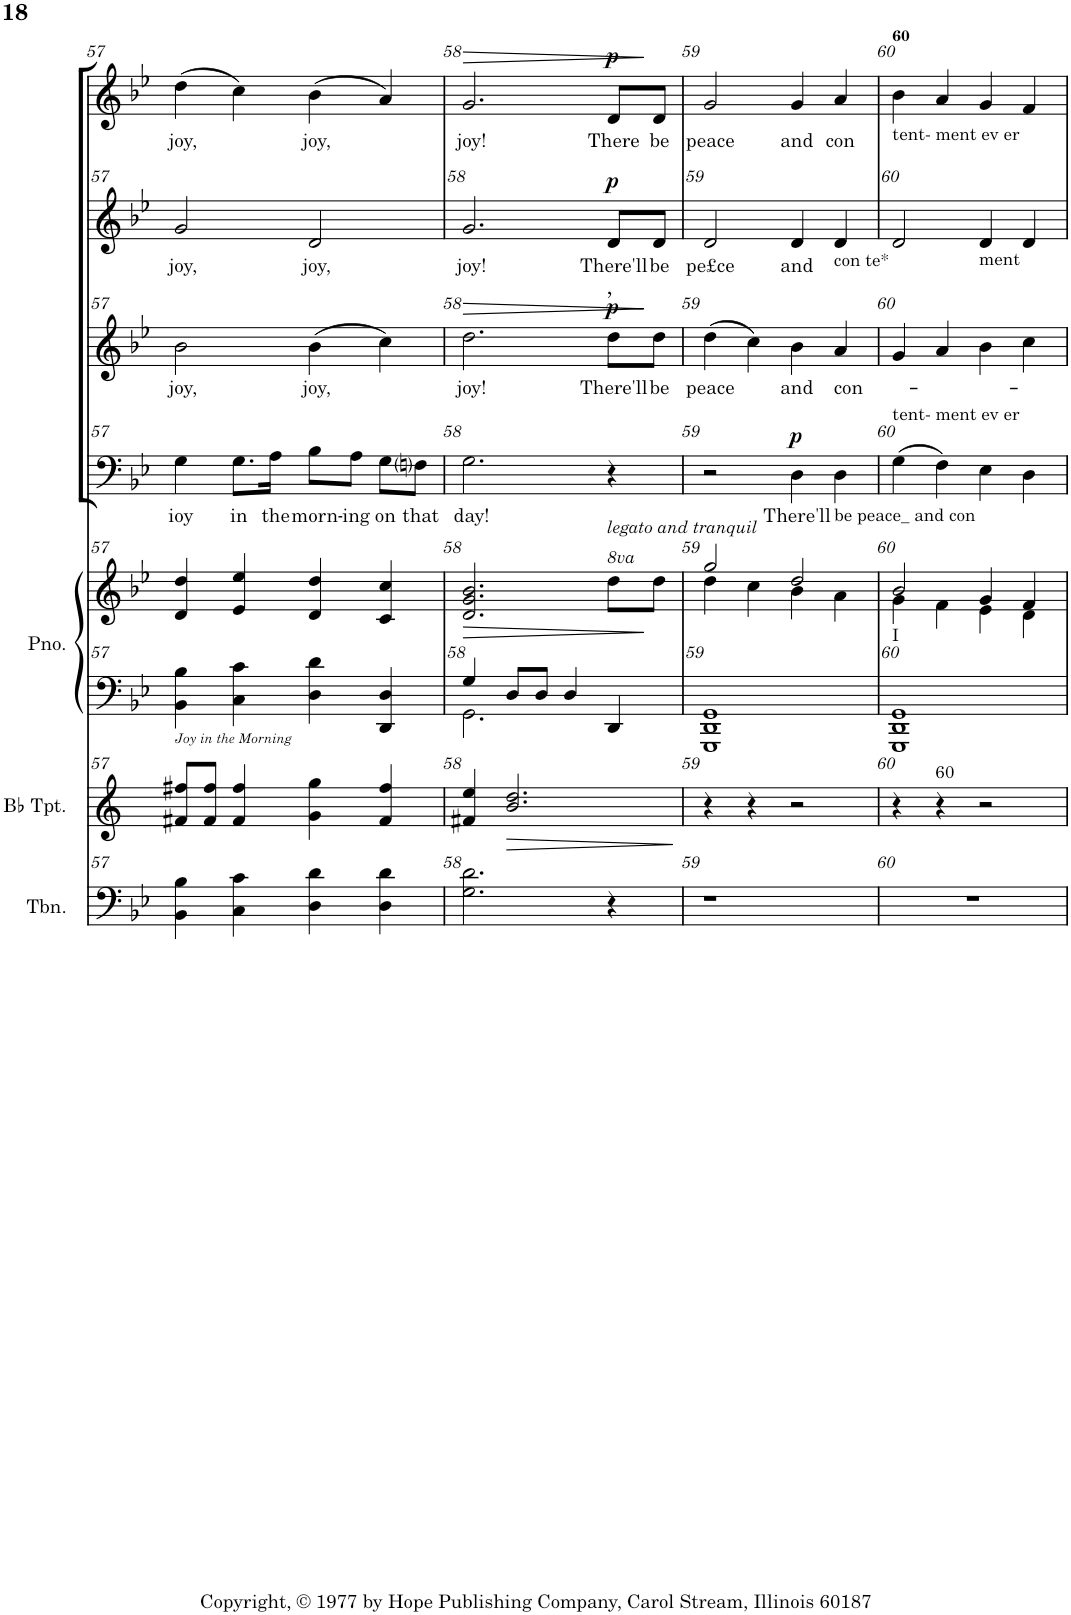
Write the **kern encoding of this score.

**kern	**kern	**kern	**kern	**kern	**text	**dynam	**kern	**text	**dynam	**kern	**text	**dynam	**kern	**text	**dynam
*part7	*part6	*part5	*part5	*part4	*part4	*part4	*part3	*part3	*part3	*part2	*part2	*part2	*part1	*part1	*part1
*staff8	*staff7	*staff6	*staff5	*staff4	*staff4	*staff4	*staff3	*staff3	*staff3	*staff2	*staff2	*staff2	*staff1	*staff1	*staff1
*I"Trombone	*I"Bb Trumpet	*I"Piano	*	*I"Bass	*	*	*I"Tenor	*	*	*I"Alto	*	*	*I"Soprano	*	*
*I'Tbn.	*I'Bb Tpt.	*I'Pno.	*	*	*	*	*	*	*	*	*	*	*	*	*
!!LO:PB:g=z
*clefF4	*clefG2	*clefF4	*clefG2	*clefF4	*	*	*clefG2	*	*	*clefG2	*	*	*clefG2	*	*
*	*Trd1c2	*	*	*	*	*	*	*	*	*	*	*	*	*	*
*k[b-e-]	*k[]	*k[b-e-]	*k[b-e-]	*k[b-e-]	*	*	*k[b-e-]	*	*	*k[b-e-]	*	*	*k[b-e-]	*	*
*M4/4	*M4/4	*M4/4	*M4/4	*M4/4	*	*	*M4/4	*	*	*M4/4	*	*	*M4/4	*	*
*met(c)	*met(c)	*met(c)	*met(c)	*met(c)	*	*	*met(c)	*	*	*met(c)	*	*	*met(c)	*	*
=57	=57	=57	=57	=57	=57	=57	=57	=57	=57	=57	=57	=57	=57	=57	=57
*^	*^	*	*	*	*	*	*	*	*	*	*	*	*	*	*
!	!	!	!	!LO:TX:b:i:t=Joy in the Morning	!	!	!	!	!	!	!	!	!	!	!	!	!
!	!	!	!	!	!	!	!LO:LY:b	!	!	!LO:LY:b	!	!	!LO:LY:b	!	!	!LO:LY:b	!
4BB-\ 4B-\	2ryy	8f#X/ 8ff#X/L	4ryy	4BB-\ 4B-\	4d/ 4dd/	4G\	ioy	.	2b-\	joy,	.	2g/	joy,	.	(>4dd\	joy,	.
.	.	8f#/ 8ff#/J	.	.	.	.	.	.	.	.	.	.	.	.	.	.	.
!	!	!	!	!	!	!	!LO:LY:b	!	!	!	!	!	!	!	!	!	!
4C\ 4c\	.	4f#/ 4ff#/	2ryy	4C\ 4c\	4e-/ 4ee-/	8.G\L	in	.	.	.	.	.	.	.	4cc\)	.	.
!	!	!	!	!	!	!	!LO:LY:b	!	!	!	!	!	!	!	!	!	!
.	.	.	.	.	.	16A\Jk	the	.	.	.	.	.	.	.	.	.	.
!	!	!	!	!	!	!	!LO:LY:b	!	!	!LO:LY:b	!	!	!LO:LY:b	!	!	!LO:LY:b	!
4D\ 4d\	2ryy	4g\ 4gg\	.	4D\ 4d\	4d/ 4dd/	8B-\L	morn-	.	(4b-\	joy,	.	2d/	joy,	.	(>4b-\	joy,	.
!	!	!	!	!	!	!	!LO:LY:b	!	!	!	!	!	!	!	!	!	!
.	.	.	.	.	.	8A\J	-ing	.	.	.	.	.	.	.	.	.	.
!	!	!	!	!	!	!	!LO:LY:b	!	!	!	!	!	!	!	!	!	!
4D\ 4d\	.	4f#/ 4ff#/	4ryy	4DD/ 4D/	4c/ 4cc/	8G\L	on	.	4cc\)	.	.	.	.	.	4a/)	.	.
!	!	!	!	!	!	!	!LO:LY:b	!	!	!	!	!	!	!	!	!	!
.	.	.	.	.	.	8Fni\J	that	.	.	.	.	.	.	.	.	.	.
=58	=58	=58	=58	=58	=58	=58	=58	=58	=58	=58	=58	=58	=58	=58	=58	=58	=58
*	*	*	*	*^	*	*	*	*	*	*	*	*	*	*	*	*	*
!	!	!	!	!	!	!	!	!LO:LY:b	!	!	!LO:LY:b	!	!	!LO:LY:b	!	!	!LO:LY:b	!
2.G\ 2.d\	2ryy	4f#X/ 4ee/	4ryy	4G/	2.GG\	2.d/ 2.g/ 2.b-/	2.G\	day!	.	2.dd\	joy!	.	2.g/	joy!	.	2.g/	joy!	.
.	.	2.b/ 2.dd/	2ryy	8D/L	.	.	.	.	.	.	.	.	.	.	.	.	.	.
.	.	.	.	8D/J	.	.	.	.	.	.	.	.	.	.	.	.	.	.
.	2ryy	.	.	4D/	.	.	.	.	.	.	.	.	.	.	.	.	.	.
!	!	!	!	!	!	!	!	!	!	!LO:TX:a:t=,	!	!	!	!	!	!	!	!
!	!	!	!	!	!	!LO:TX:a:i:t=8va	!	!	!	!	!	!	!	!	!	!	!	!
!	!	!	!	!	!	!LO:TX:a:i:t=legato and tranquil	!	!	!	!	!	!	!	!	!	!	!	!
!	!	!	!	!	!	!	!	!	!	!	!LO:LY:b	!LO:DY:a	!	!LO:LY:b	!LO:DY:a	!	!LO:LY:b	!LO:DY:a
4r	.	.	4ryy	4DD/	4ryy	8dd\L	4r	.	.	8dd\L	There'll	p	8d/L	There'll	p	8d/L	There	p
!	!	!	!	!	!	!	!	!	!	!	!LO:LY:b	!	!	!LO:LY:b	!	!	!LO:LY:b	!
.	.	.	.	.	.	8dd\J	.	.	.	8dd\J	be	.	8d/J	be	.	8d/J	be	.
=59	=59	=59	=59	=59	=59	=59	=59	=59	=59	=59	=59	=59	=59	=59	=59	=59	=59	=59
*	*	*	*	*	*	*^	*	*	*	*	*	*	*	*	*	*	*	*
!	!	!	!	!	!	!	!	!	!	!	!	!LO:LY:b	!	!	!LO:LY:b	!	!	!LO:LY:b	!
1r	2ryy	4r	4ryy	1DD 1GG	1GGG	2gg/	4dd\	2r	.	.	(>4dd\	peace	.	2d/	pe£ce	.	2g/	peace	.
.	.	4r	2ryy	.	.	.	4cc\	.	.	.	4cc\)	.	.	.	.	.	.	.	.
!	!	!	!	!	!	!	!	!	!LO:LY:b	!LO:DY:a	!	!LO:LY:b	!	!	!LO:LY:b	!	!	!LO:LY:b	!
.	2ryy	2r	.	.	.	2dd/	4b-\	4D\	There'll	p	4b-\	and	.	4d/	and	.	4g/	and	.
!	!	!	!	!	!	!	!	!	!	!	!	!	!	!LO:TX:b:t=con te*	!	!	!	!	!
!	!	!	!	!	!	!	!	!LO:TX:b:t=be peace_ and con	!	!	!	!	!	!	!	!	!	!	!
!	!	!	!	!	!	!	!	!	!	!	!	!LO:LY:b	!	!	!	!	!	!LO:LY:b	!
.	.	.	4ryy	.	.	.	4a\	4D\	.	.	4a/	con-	.	4d/	.	.	4a/	con	.
*v	*v	*	*	*	*	*	*	*	*	*	*	*	*	*	*	*	*	*	*
=60	=60	=60	=60	=60	=60	=60	=60	=60	=60	=60	=60	=60	=60	=60	=60	=60	=60	=60
!	!	!	!	!	!	!	!	!	!	!	!	!	!	!	!	!LO:TX:a:B:t=60	!	!
!	!	!	!	!	!	!	!	!	!	!	!	!	!	!	!	!LO:TX:b:t=tent- ment ev er	!	!
!	!	!	!	!	!	!	!	!	!	!LO:TX:b:t=tent- ment ev er	!	!	!	!	!	!	!	!
!	!	!	!	!	!LO:TX:b:t=I	!	!	!	!	!	!	!	!	!	!	!	!	!
1r	4r	4ryy	1DD 1GG	1GGG	2b-/	4g\	(>4G\	.	.	4g/	.	.	2d/	.	.	4b-\	.	.
!	!LO:TX:a:t=60	!	!	!	!	!	!	!	!	!	!	!	!	!	!	!	!	!
.	4r	2.ryy	.	.	.	4f\	4F\)	.	.	4a/	.	.	.	.	.	4a/	.	.
!	!	!	!	!	!	!	!	!	!	!	!	!	!LO:TX:b:t=ment	!	!	!	!	!
.	2r	.	.	.	4g/	4e-\	4E-\	.	.	4b-\	.	.	4d/	.	.	4g/	.	.
.	.	.	.	.	4f/	4d\	4D\	.	.	4cc\	.	.	4d/	.	.	4f/	.	.
*	*v	*v	*	*	*	*	*	*	*	*	*	*	*	*	*	*	*	*
*	*	*v	*v	*	*	*	*	*	*	*	*	*	*	*	*	*	*
*	*	*	*v	*v	*	*	*	*	*	*	*	*	*	*	*	*
=	=	=	=	=	=	=	=	=	=	=	=	=	=	=	=
*-	*-	*-	*-	*-	*-	*-	*-	*-	*-	*-	*-	*-	*-	*-	*-
